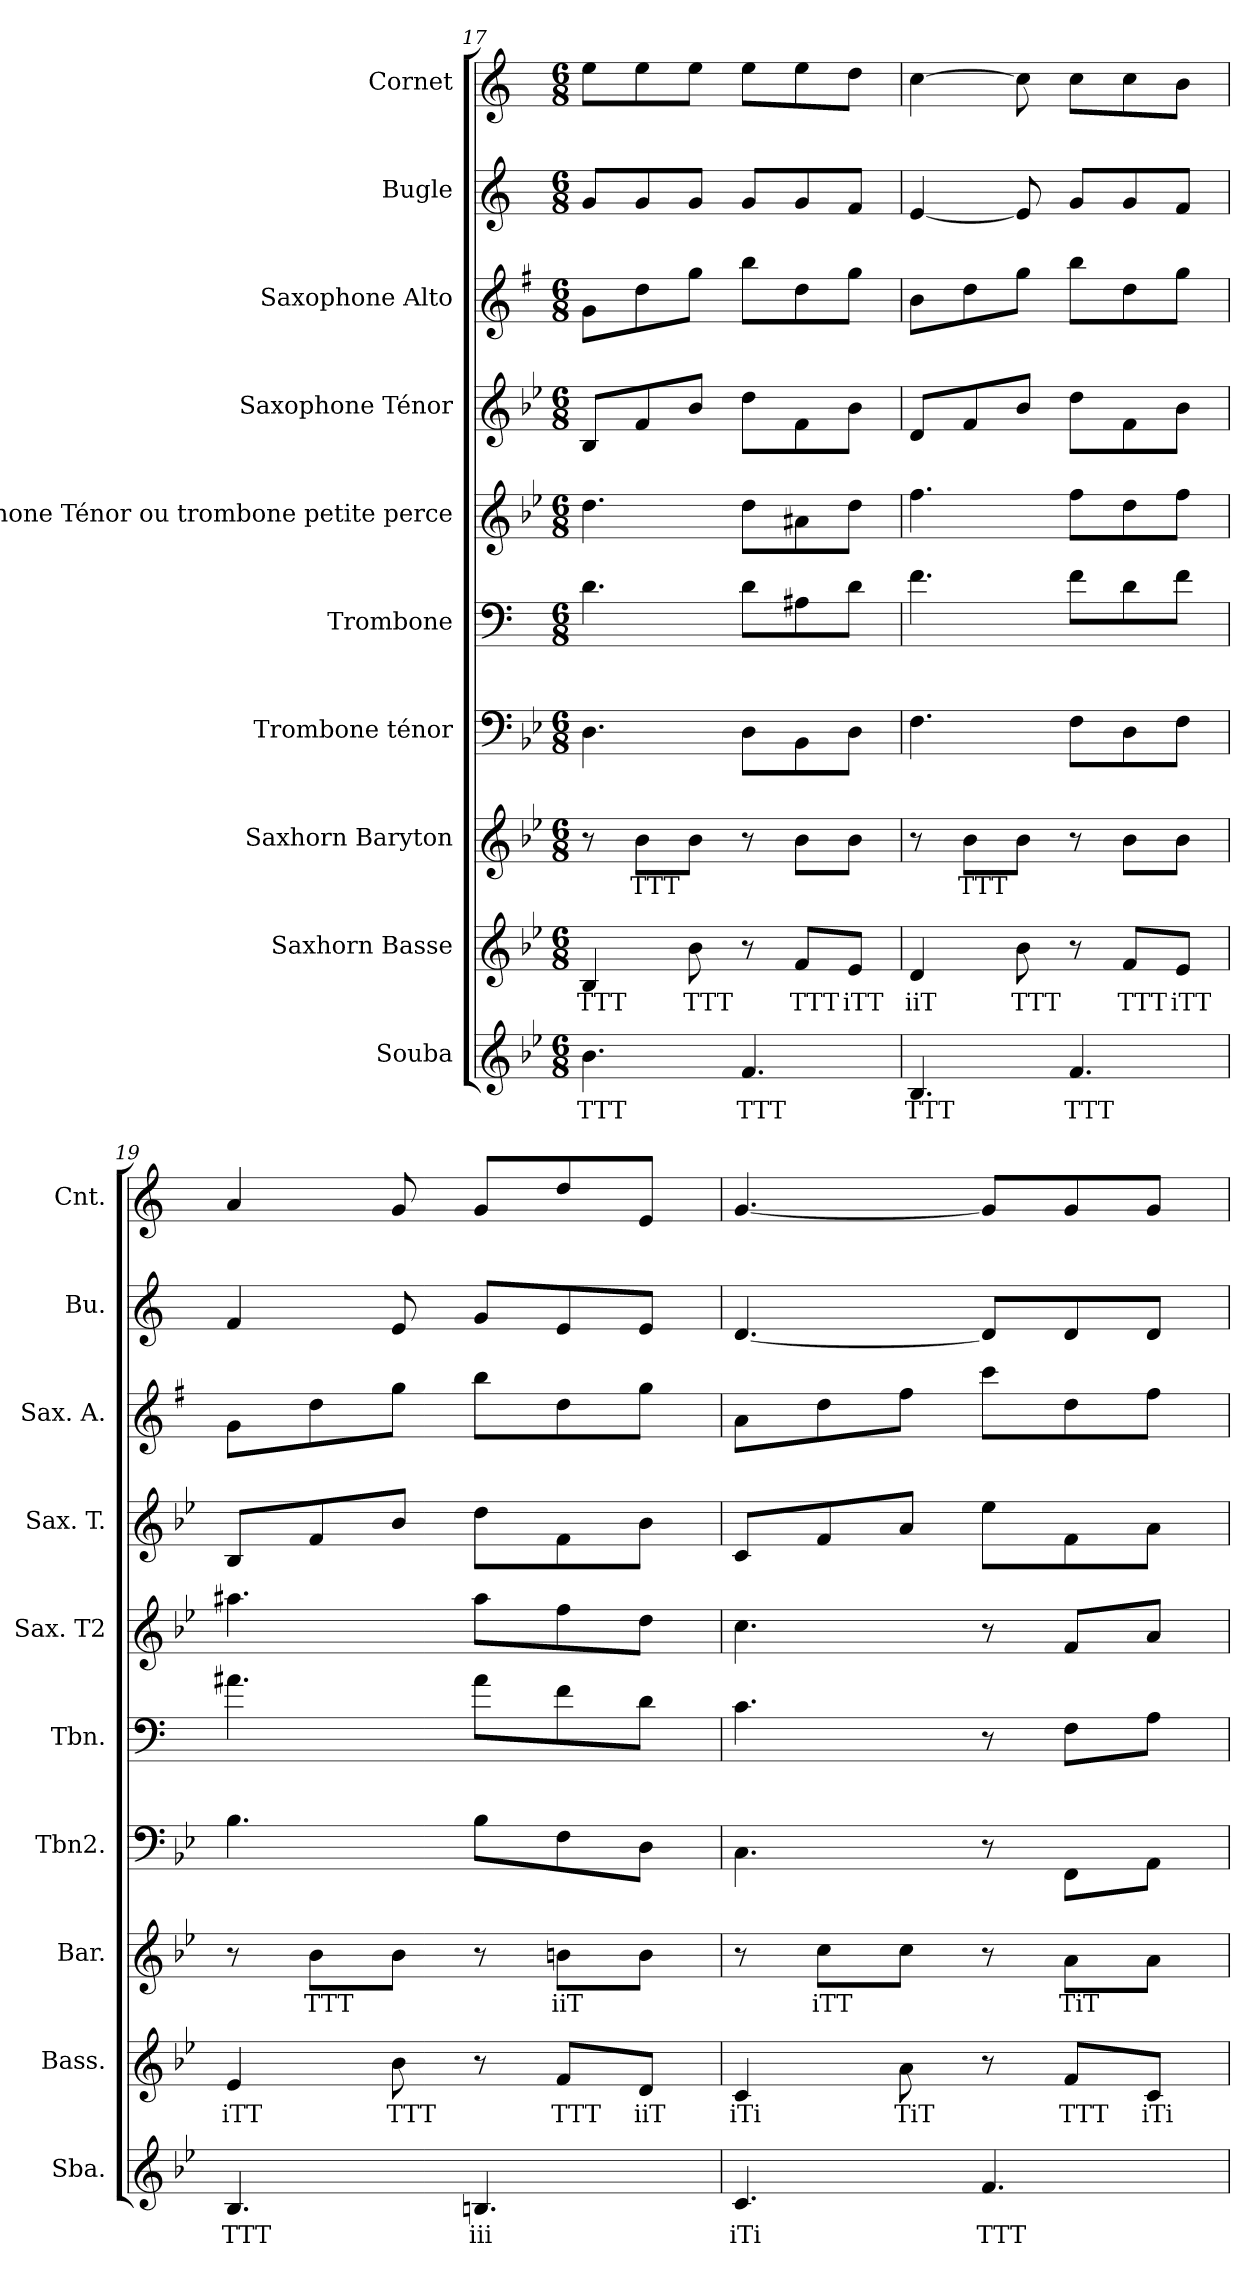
**kern	**text	**kern	**text	**kern	**text	**kern	**kern	**kern	**kern	**kern	**kern	**kern
*part10	*part10	*part9	*part9	*part8	*part8	*part7	*part6	*part5	*part4	*part3	*part2	*part1
*staff10	*staff10	*staff9	*staff9	*staff8	*staff8	*staff7	*staff6	*staff5	*staff4	*staff3	*staff2	*staff1
*I"Souba	*	*I"Saxhorn Basse	*	*I"Saxhorn Baryton	*	*I"Trombone ténor	*I"Trombone	*I"Saxophone Ténor ou trombone petite perce	*I"Saxophone Ténor	*I"Saxophone Alto	*I"Bugle	*I"Cornet
*I'Sba.	*	*I'Bass.	*	*I'Bar.	*	*I'Tbn2.	*I'Tbn.	*I'Sax. T2	*I'Sax. T.	*I'Sax. A.	*I'Bu.	*I'Cnt.
*clefG2	*	*clefG2	*	*clefG2	*	*clefF4	*clefF4	*clefG2	*clefG2	*clefG2	*clefG2	*clefG2
*ITrd15c26	*	*ITrd8c14	*	*ITrd8c14	*	*	*	*ITrd8c14	*ITrd8c14	*ITrd5c9	*ITrd1c2	*ITrd1c2
*k[b-e-]	*	*k[b-e-]	*	*k[b-e-]	*	*k[b-e-]	*k[]	*k[b-e-]	*k[b-e-]	*k[b-e-]	*k[b-e-]	*k[b-e-]
*M6/8	*	*M6/8	*	*M6/8	*	*M6/8	*M6/8	*M6/8	*M6/8	*M6/8	*M6/8	*M6/8
=17	=17	=17	=17	=17	=17	=17	=17	=17	=17	=17	=17	=17
!	!LO:LY:b	!	!LO:LY:b	!	!	!	!	!	!	!	!	!
4.BB-\	TTT	4BB-/	TTT	8r	.	4.D\	4.d\	4.d\	8BB-/L	8B-\L	8f/L	8dd\L
!	!	!	!	!	!LO:LY:b	!	!	!	!	!	!	!
.	.	.	.	8B-\L	TTT	.	.	.	8F/	8f\	8f/	8dd\
!	!	!	!LO:LY:b	!	!	!	!	!	!	!	!	!
.	.	8B-\	TTT	8B-\J	.	.	.	.	8B-/J	8b-\J	8f/J	8dd\J
!	!LO:LY:b	!	!	!	!	!	!	!	!	!	!	!
4.FF/	TTT	8r	.	8r	.	8D\L	8d\L	8d\L	8d\L	8dd\L	8f/L	8dd\L
!	!	!	!LO:LY:b	!	!	!	!	!	!	!	!	!
.	.	8F/L	TTT	8B-\L	.	8BB-\	8A#X\	8A#X\	8F\	8f\	8f/	8dd\
!	!	!	!LO:LY:b	!	!	!	!	!	!	!	!	!
.	.	8E-/J	iTT	8B-\J	.	8D\J	8d\J	8d\J	8B-\J	8b-\J	8e-/J	8cc\J
=18	=18	=18	=18	=18	=18	=18	=18	=18	=18	=18	=18	=18
!	!LO:LY:b	!	!LO:LY:b	!	!	!	!	!	!	!	!	!
4.BBB-/	TTT	4D/	iiT	8r	.	4.F\	4.f\	4.f\	8D/L	8d\L	[4d/	[4b-\
!	!	!	!	!	!LO:LY:b	!	!	!	!	!	!	!
.	.	.	.	8B-\L	TTT	.	.	.	8F/	8f\	.	.
!	!	!	!LO:LY:b	!	!	!	!	!	!	!	!	!
.	.	8B-\	TTT	8B-\J	.	.	.	.	8B-/J	8b-\J	8d/]	8b-\]
!	!LO:LY:b	!	!	!	!	!	!	!	!	!	!	!
4.FF/	TTT	8r	.	8r	.	8F\L	8f\L	8f\L	8d\L	8dd\L	8f/L	8b-\L
!	!	!	!LO:LY:b	!	!	!	!	!	!	!	!	!
.	.	8F/L	TTT	8B-\L	.	8D\	8d\	8d\	8F\	8f\	8f/	8b-\
!	!	!	!LO:LY:b	!	!	!	!	!	!	!	!	!
.	.	8E-/J	iTT	8B-\J	.	8F\J	8f\J	8f\J	8B-\J	8b-\J	8e-/J	8a\J
!!LO:PB:g=z
=19	=19	=19	=19	=19	=19	=19	=19	=19	=19	=19	=19	=19
!	!LO:LY:b	!	!LO:LY:b	!	!	!	!	!	!	!	!	!
4.BBB-/	TTT	4E-/	iTT	8r	.	4.B-\	4.a#X\	4.a#X\	8BB-/L	8B-\L	4e-/	4g/
!	!	!	!	!	!LO:LY:b	!	!	!	!	!	!	!
.	.	.	.	8B-\L	TTT	.	.	.	8F/	8f\	.	.
!	!	!	!LO:LY:b	!	!	!	!	!	!	!	!	!
.	.	8B-\	TTT	8B-\J	.	.	.	.	8B-/J	8b-\J	8d/	8f/
!	!LO:LY:b	!	!	!	!	!	!	!	!	!	!	!
4.BBBn/	iii	8r	.	8r	.	8B-\L	8a#\L	8a#\L	8d\L	8dd\L	8f/L	8f/L
!	!	!	!LO:LY:b	!	!LO:LY:b	!	!	!	!	!	!	!
.	.	8F/L	TTT	8Bn\L	iiT	8F\	8f\	8f\	8F\	8f\	8d/	8cc/
!	!	!	!LO:LY:b	!	!	!	!	!	!	!	!	!
.	.	8D/J	iiT	8B\J	.	8D\J	8d\J	8d\J	8B-\J	8b-\J	8d/J	8d/J
=20	=20	=20	=20	=20	=20	=20	=20	=20	=20	=20	=20	=20
!	!LO:LY:b	!	!LO:LY:b	!	!	!	!	!	!	!	!	!
4.CC/	iTi	4C/	iTi	8r	.	4.C\	4.c\	4.c\	8C/L	8c\L	[4.c/	[4.f/
!	!	!	!	!	!LO:LY:b	!	!	!	!	!	!	!
.	.	.	.	8c\L	iTT	.	.	.	8F/	8f\	.	.
!	!	!	!LO:LY:b	!	!	!	!	!	!	!	!	!
.	.	8A\	TiT	8c\J	.	.	.	.	8A/J	8a\J	.	.
!	!LO:LY:b	!	!	!	!	!	!	!	!	!	!	!
4.FF/	TTT	8r	.	8r	.	8r	8r	8r	8e-\L	8ee-\L	8c/L]	8f/L]
!	!	!	!LO:LY:b	!	!LO:LY:b	!	!	!	!	!	!	!
.	.	8F/L	TTT	8A\L	TiT	8FF\L	8F\L	8F/L	8F\	8f\	8c/	8f/
!	!	!	!LO:LY:b	!	!	!	!	!	!	!	!	!
.	.	8C/J	iTi	8A\J	.	8AA\J	8A\J	8A/J	8A\J	8a\J	8c/J	8f/J
=	=	=	=	=	=	=	=	=	=	=	=	=
*-	*-	*-	*-	*-	*-	*-	*-	*-	*-	*-	*-	*-
